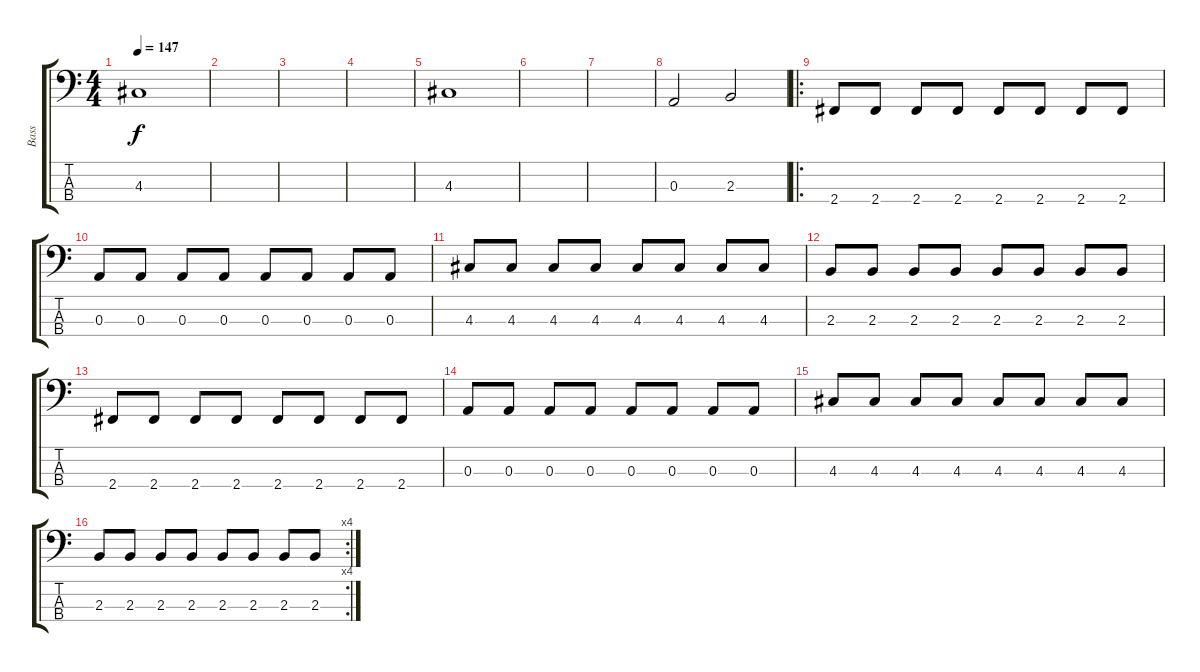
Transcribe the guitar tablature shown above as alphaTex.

\track ("Bass" "Bass") {instrument electricbasspick}
\staff {score tabs}
\tuning (G2 D2 A1 E1) {hide}
\ts (4 4)
\tempo 147
\clef f4
\ks c
4.3.1{dy f} |
|
|
|
4.3.1 |
|
|
0.3.2 2.3.2 |
\ro
2.4.8 2.4.8 2.4.8 2.4.8 2.4.8 2.4.8 2.4.8 2.4.8 |
0.3.8 0.3.8 0.3.8 0.3.8 0.3.8 0.3.8 0.3.8 0.3.8 |
4.3.8 4.3.8 4.3.8 4.3.8 4.3.8 4.3.8 4.3.8 4.3.8 |
2.3.8 2.3.8 2.3.8 2.3.8 2.3.8 2.3.8 2.3.8 2.3.8 |
2.4.8 2.4.8 2.4.8 2.4.8 2.4.8 2.4.8 2.4.8 2.4.8 |
0.3.8 0.3.8 0.3.8 0.3.8 0.3.8 0.3.8 0.3.8 0.3.8 |
4.3.8 4.3.8 4.3.8 4.3.8 4.3.8 4.3.8 4.3.8 4.3.8 |
\rc 4
2.3.8 2.3.8 2.3.8 2.3.8 2.3.8 2.3.8 2.3.8 2.3.8
